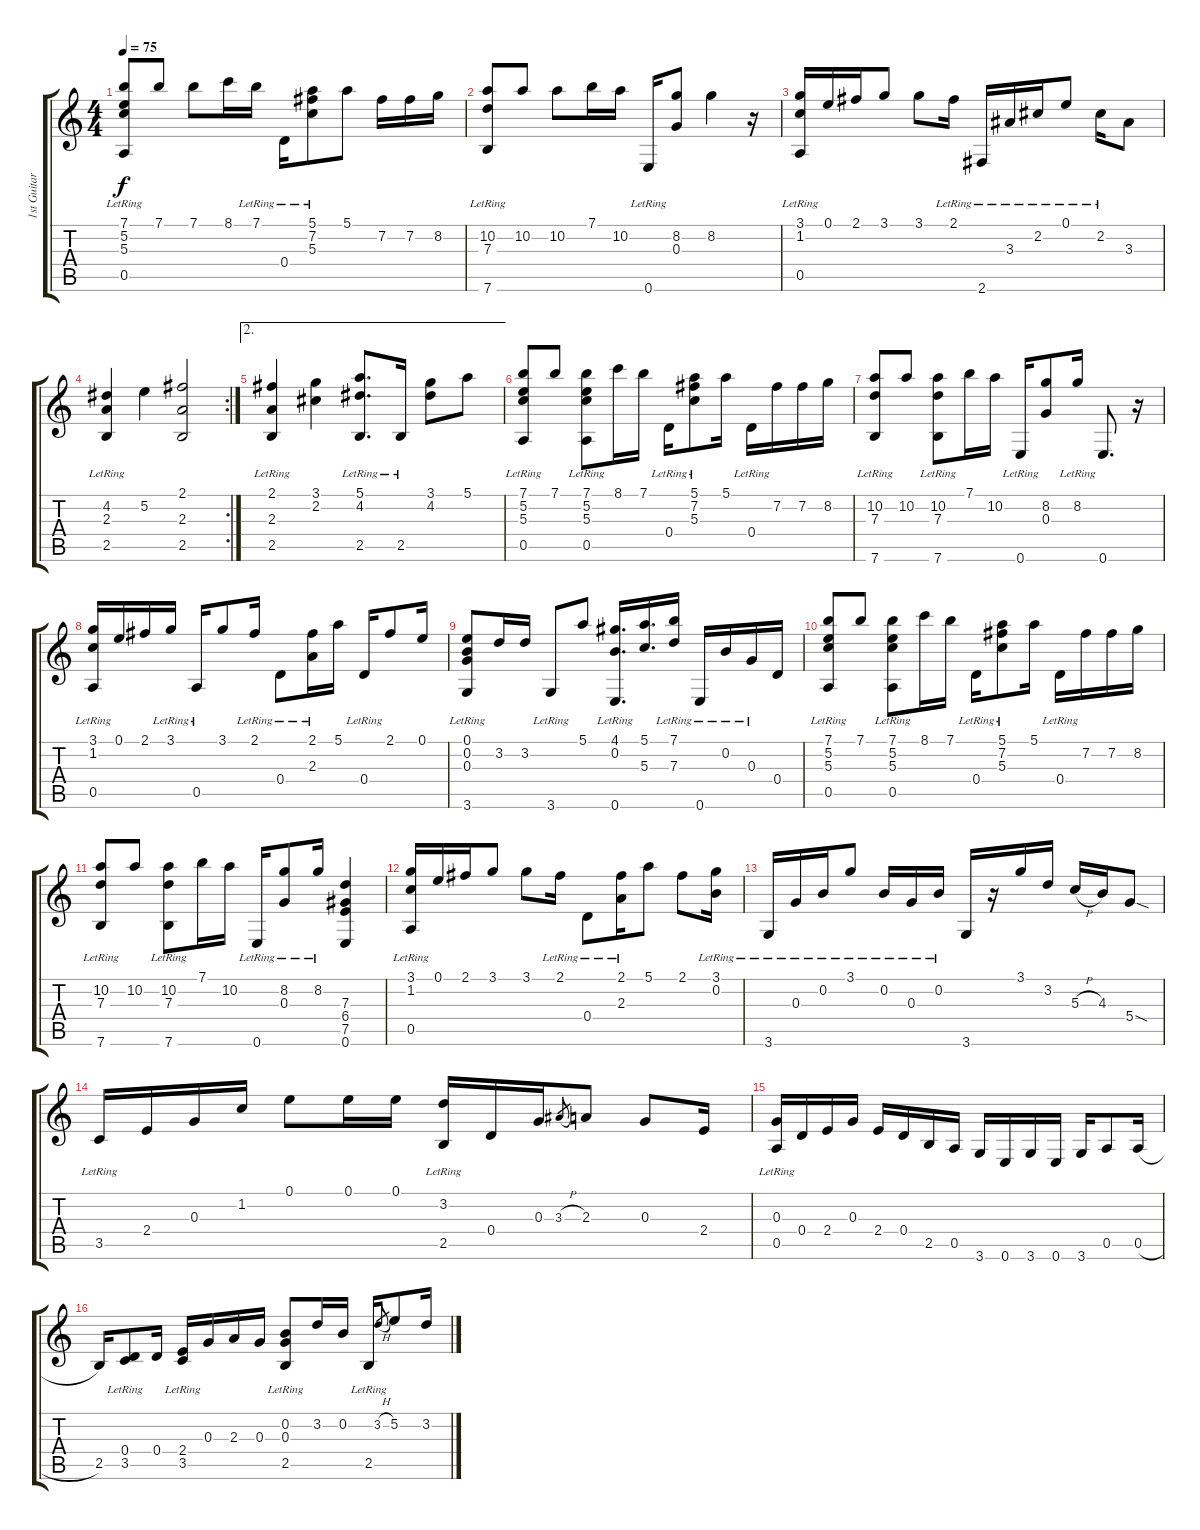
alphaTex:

\track ("1st Guitar" "1st Guitar") {instrument acousticguitarsteel}
\staff {score tabs}
\tuning (E4 B3 G3 D3 A2 E2) {hide}
\ts (4 4)
\tempo 75
\clef g2
\ks c
(7.1 5.2{lr} 5.3{lr} 0.5{lr}).8{dy f} 7.1.8 7.1.8 8.1.16 7.1{lr}.16 0.4{lr}.16 (5.1 7.2{lr} 5.3{lr}).8 5.1.8 7.2.16 7.2.16 8.2.16 |
(10.2 7.3{lr} 7.6{lr}).8 10.2.8 10.2.8 7.1.16 10.2.16 0.6{lr}.16 (8.2 0.3).8 8.2.4 r.16 |
(3.1 1.2{lr} 0.5{lr}).16 0.1.16 2.1.16 3.1.8 3.1.8 2.1{lr}.16 2.6{lr}.16 3.3{lr}.16 2.2{lr}.16 0.1{lr}.8 2.2{lr}.16 3.3.8 |
\rc 2
(4.2{lr} 2.3 2.5{lr}).4 5.2.4 (2.1 2.3 2.5).2 |
\ae 2
(2.1{lr} 2.3{lr} 2.5{lr}).4 (3.1 2.2).4 (5.1{lr} 4.2{lr} 2.5{lr}).8{d} 2.5{lr}.16 (3.1 4.2).8 5.1.8 |
(7.1 5.2{lr} 5.3{lr} 0.5{lr}).8 7.1.8 (7.1{lr} 5.2{lr} 5.3{lr} 0.5{lr}).8 8.1.16 7.1.16 0.4{lr}.16 (5.1 7.2{lr} 5.3{lr}).8 5.1.16 0.4{lr}.16 7.2.16 7.2.16 8.2.16 |
(10.2 7.3{lr} 7.6{lr}).8 10.2.8 (10.2 7.3{lr} 7.6{lr}).8 7.1.16 10.2.16 0.6{lr}.16 (8.2 0.3).8 8.2{lr}.16 0.6.8{d} r.16 |
(3.1 1.2{lr} 0.5{lr}).16 0.1.16 2.1.16 3.1{lr}.16 0.5{lr}.16 3.1.8 2.1{lr}.16 0.4{lr}.8 (2.1{lr} 2.3{lr}).16 5.1.16 0.4{lr}.16 2.1.8 0.1.16 |
(0.1 0.2 0.3{lr} 3.6{lr}).8 3.2.16 3.2.16 3.6{lr}.8 5.1.8 (4.1 0.2 0.6{lr}).16{d} (5.1 5.3).16{d} (7.1{lr} 7.3{lr}).16 0.6{lr}.16 0.2{lr}.16 0.3{lr}.16 0.4.16 |
(7.1 5.2{lr} 5.3{lr} 0.5{lr}).8 7.1.8 (7.1 5.2{lr} 5.3{lr} 0.5{lr}).8 8.1.16 7.1.16 0.4{lr}.16 (5.1 7.2{lr} 5.3{lr}).8 5.1.16 0.4{lr}.16 7.2.16 7.2.16 8.2.16 |
(10.2 7.3{lr} 7.6{lr}).8 10.2.8 (10.2 7.3{lr} 7.6{lr}).8 7.1.16 10.2.16 0.6{lr}.16 (8.2 0.3{lr}).8 8.2{lr}.16 (7.3 6.4 7.5 0.6).4 |
(3.1 1.2{lr} 0.5{lr}).16 0.1.16 2.1.16 3.1.8 3.1.8 2.1{lr}.16 0.4{lr}.8 (2.1{lr} 2.3{lr}).16 5.1.8 2.1.8 (3.1{lr} 0.2{lr}).16 |
3.6{lr}.16 0.3{lr}.16 0.2{lr}.16 3.1{lr}.8 0.2{lr}.16 0.3{lr}.16 0.2{lr}.16 3.6.16 r.16 3.1.16 3.2.16 5.3{h}.16 4.3.16 5.4{sod}.8 |
3.5{lr}.16 2.4.16 0.3.16 1.2.16 0.1.8 0.1.16 0.1.16 (3.2{lr} 2.5{lr}).16 0.4.16 0.3.16 3.3{h}.8{gr} 2.3.8 0.3.8 2.4.16 |
(0.3 0.5{lr}).16 0.4.16 2.4.16 0.3.16 2.4.16 0.4.16 2.5.16 0.5.16 3.6.16 0.6.16 3.6.16 0.6.16 3.6.16 0.5.8 0.5{h}.16 |
2.5.16 (0.4 3.5{lr}).8 0.4.16 (2.4 3.5{lr}).16 0.3.16 2.3.16 0.3.16 (0.2 0.3 2.5{lr}).8 3.2.16 0.2.16 2.5{lr}.16 3.2{h}.8{gr} 5.2.8 3.2.16
